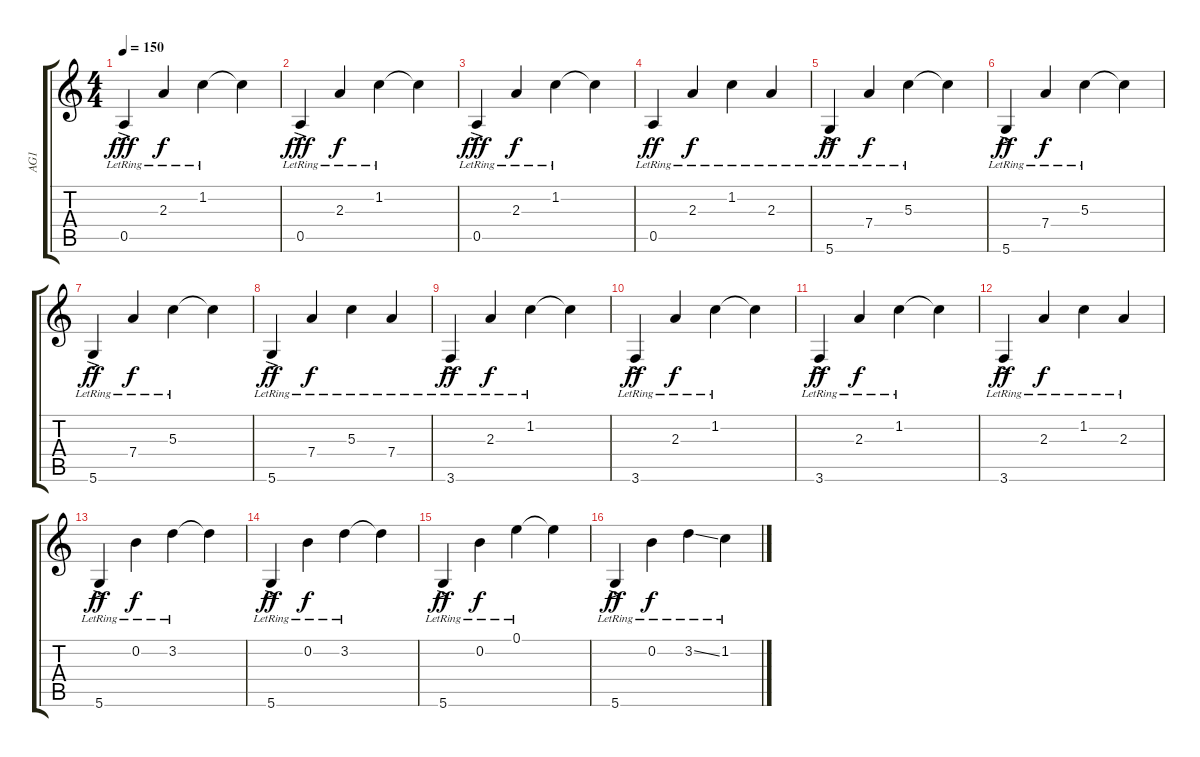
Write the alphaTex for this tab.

\track ("AG1" "AG1") {instrument electricguitarclean}
\staff {score tabs}
\tuning (E4 B3 G3 D3 A2 D2) {hide}
\ts (4 4)
\tempo 150
\clef g2
\ks c
0.5{ac lr}.4{dy fff} 2.3{lr}.4{dy f} 1.2{lr}.4 1.2{t}.4 |
0.5{ac lr}.4{dy fff} 2.3{lr}.4{dy f} 1.2{lr}.4 1.2{t}.4 |
0.5{ac lr}.4{dy fff} 2.3{lr}.4{dy f} 1.2{lr}.4 1.2{t}.4 |
0.5{lr}.4{dy ff} 2.3{lr}.4{dy f} 1.2{lr}.4 2.3{lr}.4 |
5.6{ac lr}.4{dy ff} 7.4{lr}.4{dy f} 5.3{lr}.4 5.3{t}.4 |
5.6{ac lr}.4{dy ff} 7.4{lr}.4{dy f} 5.3{lr}.4 5.3{t}.4 |
5.6{ac lr}.4{dy ff} 7.4{lr}.4{dy f} 5.3{lr}.4 5.3{t}.4 |
5.6{ac lr}.4{dy ff} 7.4{lr}.4{dy f} 5.3{lr}.4 7.4{lr}.4 |
3.6{ac lr}.4{dy ff} 2.3{lr}.4{dy f} 1.2{lr}.4 1.2{t}.4 |
3.6{ac lr}.4{dy ff} 2.3{lr}.4{dy f} 1.2{lr}.4 1.2{t}.4 |
3.6{ac lr}.4{dy ff} 2.3{lr}.4{dy f} 1.2{lr}.4 1.2{t}.4 |
3.6{ac lr}.4{dy ff} 2.3{lr}.4{dy f} 1.2{lr}.4 2.3{lr}.4 |
5.6{ac lr}.4{dy ff} 0.2{lr}.4{dy f} 3.2{lr}.4 3.2{t}.4 |
5.6{ac lr}.4{dy ff} 0.2{lr}.4{dy f} 3.2{lr}.4 3.2{t}.4 |
5.6{ac lr}.4{dy ff} 0.2{lr}.4{dy f} 0.1{lr}.4 0.1{t}.4 |
5.6{ac lr}.4{dy ff} 0.2{lr}.4{dy f} 3.2{ss lr}.4 1.2{lr}.4
